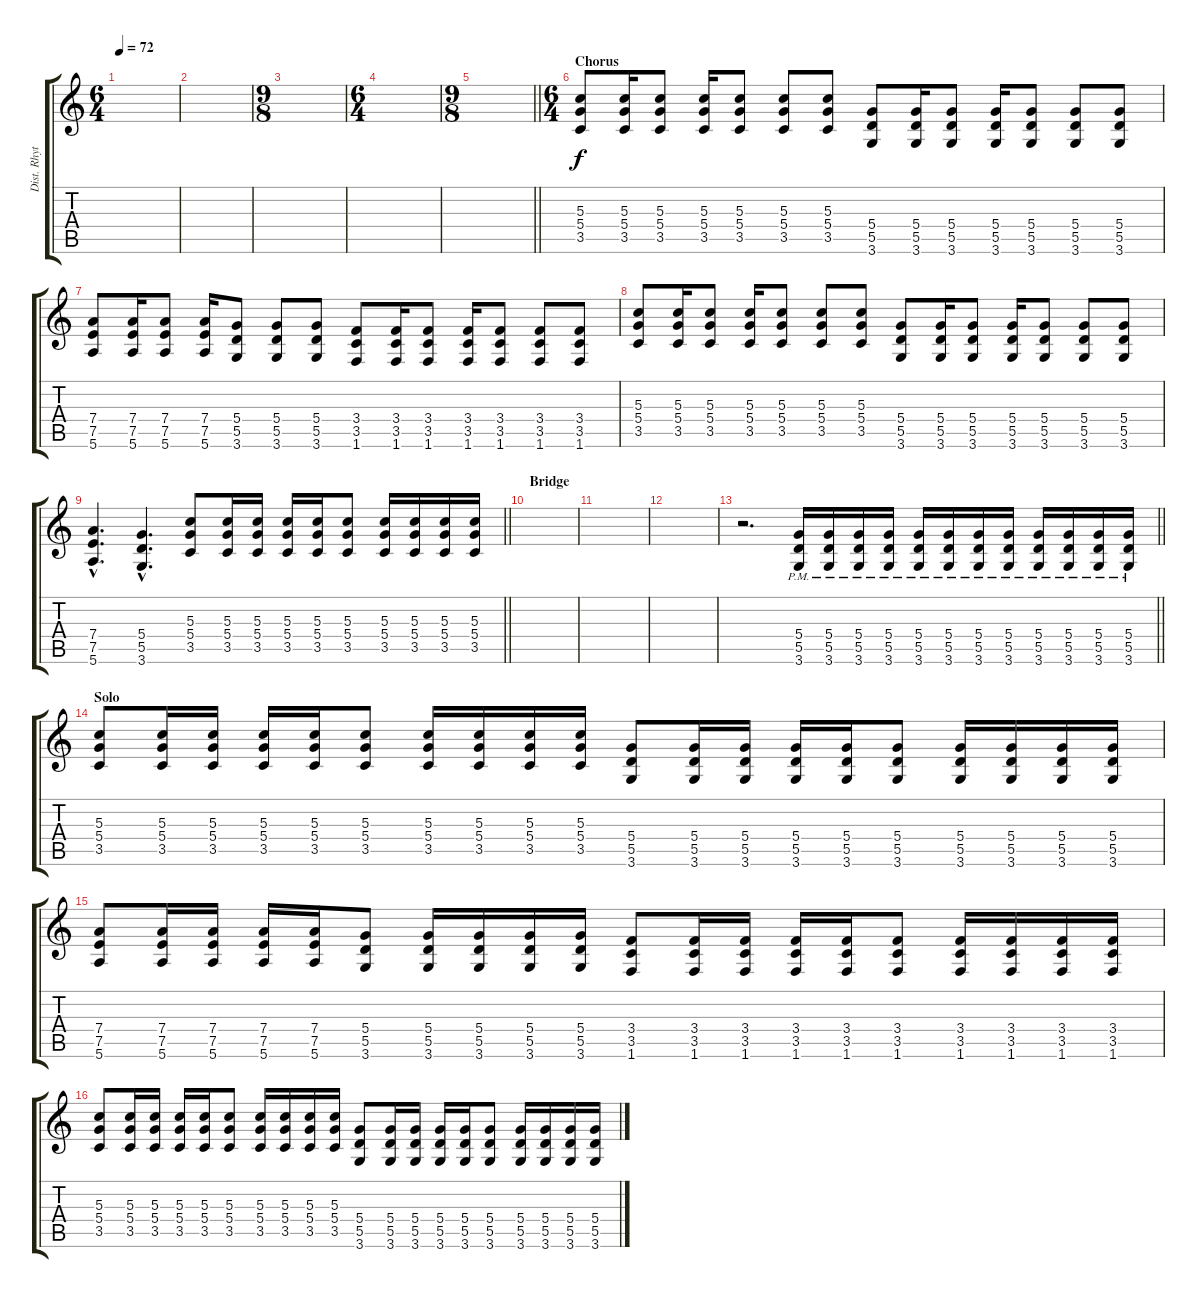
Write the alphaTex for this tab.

\track ("Dist. Rhythm" "Dist. Rhyt") {instrument overdrivenguitar}
\staff {score tabs}
\tuning (E4 B3 G3 D3 A2 E2) {hide}
\ts (6 4)
\tempo 72
\clef g2
\ks c
|
|
\ts (9 8)
|
\ts (6 4)
|
\ts (9 8)
\barLineRight lightlight
|
\ts (6 4)
\section ("" "Chorus")
(5.3 5.4 3.5).8 (5.3 5.4 3.5).16 (5.3 5.4 3.5).8 (5.3 5.4 3.5).16 (5.3 5.4 3.5).8 (5.3 5.4 3.5).8 (5.3 5.4 3.5).8 (5.4 5.5 3.6).8 (5.4 5.5 3.6).16 (5.4 5.5 3.6).8 (5.4 5.5 3.6).16 (5.4 5.5 3.6).8 (5.4 5.5 3.6).8 (5.4 5.5 3.6).8 |
(7.4 7.5 5.6).8 (7.4 7.5 5.6).16 (7.4 7.5 5.6).8 (7.4 7.5 5.6).16 (5.4 5.5 3.6).8 (5.4 5.5 3.6).8 (5.4 5.5 3.6).8 (3.4 3.5 1.6).8 (3.4 3.5 1.6).16 (3.4 3.5 1.6).8 (3.4 3.5 1.6).16 (3.4 3.5 1.6).8 (3.4 3.5 1.6).8 (3.4 3.5 1.6).8 |
(5.3 5.4 3.5).8 (5.3 5.4 3.5).16 (5.3 5.4 3.5).8 (5.3 5.4 3.5).16 (5.3 5.4 3.5).8 (5.3 5.4 3.5).8 (5.3 5.4 3.5).8 (5.4 5.5 3.6).8 (5.4 5.5 3.6).16 (5.4 5.5 3.6).8 (5.4 5.5 3.6).16 (5.4 5.5 3.6).8 (5.4 5.5 3.6).8 (5.4 5.5 3.6).8 |
\barLineRight lightlight
(7.4{hac} 7.5{hac} 5.6{hac}).4{d} (5.4{hac} 5.5{hac} 3.6{hac}).4{d} (5.3 5.4 3.5).8 (5.3 5.4 3.5).16 (5.3 5.4 3.5).16 (5.3 5.4 3.5).16 (5.3 5.4 3.5).16 (5.3 5.4 3.5).8 (5.3 5.4 3.5).16 (5.3 5.4 3.5).16 (5.3 5.4 3.5).16 (5.3 5.4 3.5).16 |
\section ("" "Bridge")
|
|
|
\barLineRight lightlight
r.2{d} (5.4{pm} 5.5{pm} 3.6{pm}).16 (5.4{pm} 5.5{pm} 3.6{pm}).16 (5.4{pm} 5.5{pm} 3.6{pm}).16 (5.4{pm} 5.5{pm} 3.6{pm}).16 (5.4{pm} 5.5{pm} 3.6{pm}).16 (5.4{pm} 5.5{pm} 3.6{pm}).16 (5.4{pm} 5.5{pm} 3.6{pm}).16 (5.4{pm} 5.5{pm} 3.6{pm}).16 (5.4{pm} 5.5{pm} 3.6{pm}).16 (5.4{pm} 5.5{pm} 3.6{pm}).16 (5.4{pm} 5.5{pm} 3.6{pm}).16 (5.4{pm} 5.5{pm} 3.6{pm}).16 |
\section ("" "Solo")
(5.3 5.4 3.5).8 (5.3 5.4 3.5).16 (5.3 5.4 3.5).16 (5.3 5.4 3.5).16 (5.3 5.4 3.5).16 (5.3 5.4 3.5).8 (5.3 5.4 3.5).16 (5.3 5.4 3.5).16 (5.3 5.4 3.5).16 (5.3 5.4 3.5).16 (5.4 5.5 3.6).8 (5.4 5.5 3.6).16 (5.4 5.5 3.6).16 (5.4 5.5 3.6).16 (5.4 5.5 3.6).16 (5.4 5.5 3.6).8 (5.4 5.5 3.6).16 (5.4 5.5 3.6).16 (5.4 5.5 3.6).16 (5.4 5.5 3.6).16 |
(7.4 7.5 5.6).8 (7.4 7.5 5.6).16 (7.4 7.5 5.6).16 (7.4 7.5 5.6).16 (7.4 7.5 5.6).16 (5.4 5.5 3.6).8 (5.4 5.5 3.6).16 (5.4 5.5 3.6).16 (5.4 5.5 3.6).16 (5.4 5.5 3.6).16 (3.4 3.5 1.6).8 (3.4 3.5 1.6).16 (3.4 3.5 1.6).16 (3.4 3.5 1.6).16 (3.4 3.5 1.6).16 (3.4 3.5 1.6).8 (3.4 3.5 1.6).16 (3.4 3.5 1.6).16 (3.4 3.5 1.6).16 (3.4 3.5 1.6).16 |
(5.3 5.4 3.5).8 (5.3 5.4 3.5).16 (5.3 5.4 3.5).16 (5.3 5.4 3.5).16 (5.3 5.4 3.5).16 (5.3 5.4 3.5).8 (5.3 5.4 3.5).16 (5.3 5.4 3.5).16 (5.3 5.4 3.5).16 (5.3 5.4 3.5).16 (5.4 5.5 3.6).8 (5.4 5.5 3.6).16 (5.4 5.5 3.6).16 (5.4 5.5 3.6).16 (5.4 5.5 3.6).16 (5.4 5.5 3.6).8 (5.4 5.5 3.6).16 (5.4 5.5 3.6).16 (5.4 5.5 3.6).16 (5.4 5.5 3.6).16
